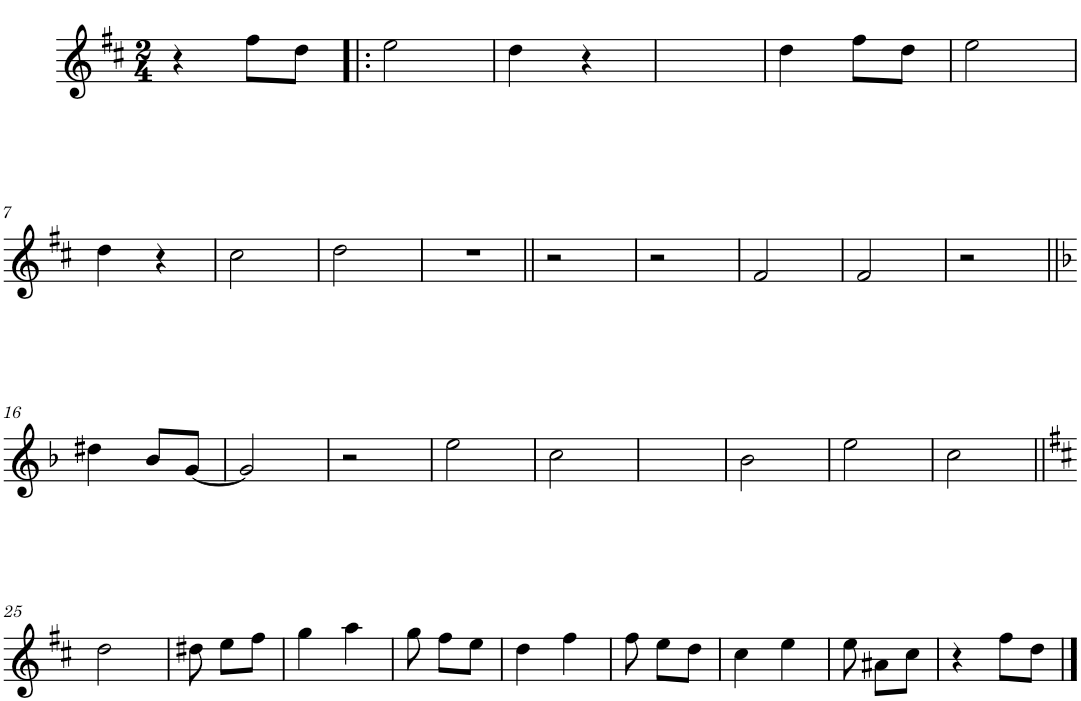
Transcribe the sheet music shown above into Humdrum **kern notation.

**kern
*part1
*staff1
*I"Voice
*I'V
*clefG2
*k[f#c#]
*M2/4
=1
4r
8ff#\L
8dd\J
=2!|:
2ee\
=3
4dd\
4r
=4
2ryy
=5
4dd\
8ff#\L
8dd\J
=6
2ee\
!!LO:LB:g=z
=7
4dd\
4r
=8
2cc#\
=9
2dd\
=10
2r
=11||
2r
=12
2r
=13
2f#/
=14
2f#/
=15
2r
!!LO:LB:g=z
=16||
*k[b-]
4dd#X\
8b-/L
[<8g/J
=17
2g/]
=18
2r
=19
2ee\
=20
2cc\
=21
2ryy
=22
2b-\
=23
2ee\
=24
2cc\
!!LO:LB:g=z
=25||
*k[f#c#]
2dd\
=26
8dd#X\
8ee\L
8ff#\J
=27
4gg\
4aa\
=28
8gg\
8ff#\L
8ee\J
=29
4dd\
4ff#\
=30
8ff#\
8ee\L
8dd\J
=31
4cc#\
4ee\
=32
8ee\
8a#X\L
8cc#\J
=33
4r
8ff#\L
8dd\J
==
*-
